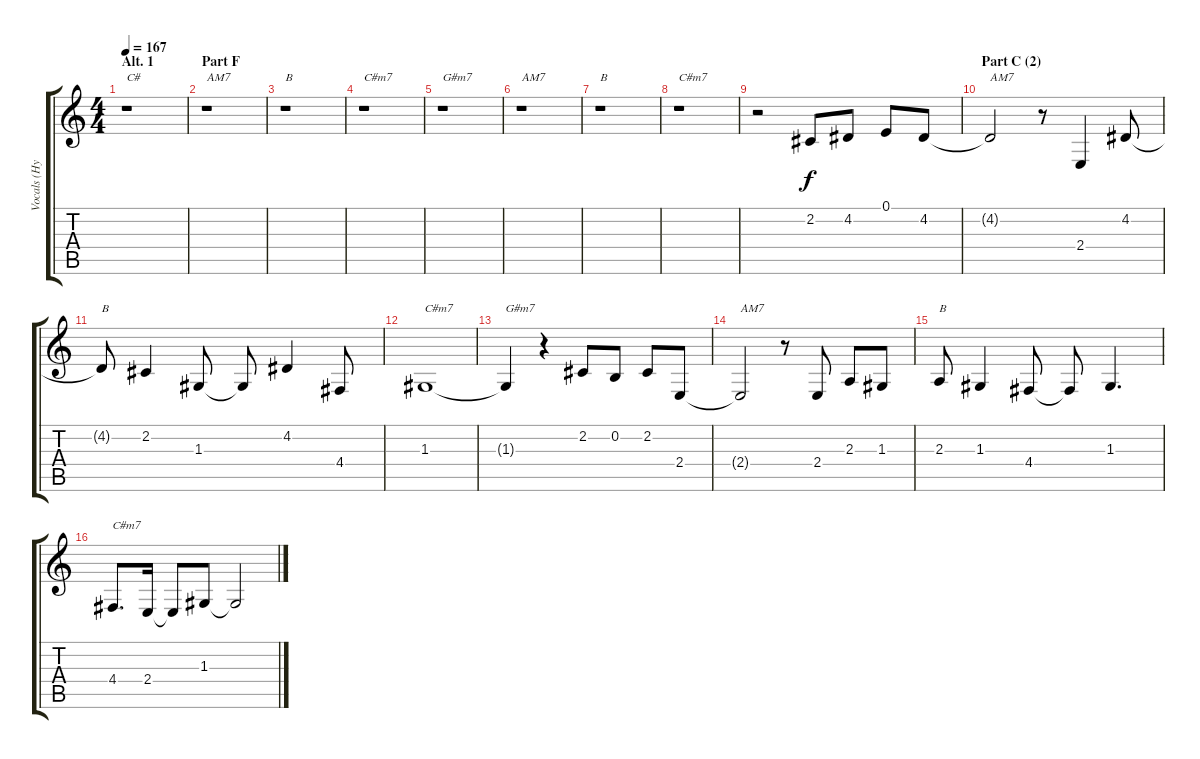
\track ("Vocals (Hyde)" "Vocals (Hy") {mute instrument altosax}
\staff {score tabs}
\tuning (E4 B3 G3 D3 A2 E2) {hide}
\ts (4 4)
\section ("" "Alt. 1")
\tempo 167
\clef g2
\ks c
r.1{txt "C#" dy f} |
\section ("" "Part F")
r.1{txt "AM7"} |
r.1{txt "B"} |
r.1{txt "C#m7"} |
r.1{txt "G#m7"} |
r.1{txt "AM7"} |
r.1{txt "B"} |
r.1{txt "C#m7"} |
r.2 2.2.8 4.2.8 0.1.8 4.2.8 |
\section ("" "Part C (2)")
4.2{t}.2{txt "AM7"} r.8 2.4.4 4.2.8 |
4.2{t}.8{txt "B"} 2.2.4 1.3.8 1.3{t}.8 4.2.4 4.4.8 |
1.3.1{txt "C#m7"} |
1.3{t}.4{txt "G#m7"} r.4 2.2.8 0.2.8 2.2.8 2.4.8 |
2.4{t}.2{txt "AM7"} r.8 2.4.8 2.3.8 1.3.8 |
2.3.8{txt "B"} 1.3.4 4.4.8 4.4{t}.8 1.3.4{d} |
4.4.8{d txt "C#m7"} 2.4.16 2.4{t}.8 1.3.8 1.3{t}.2
